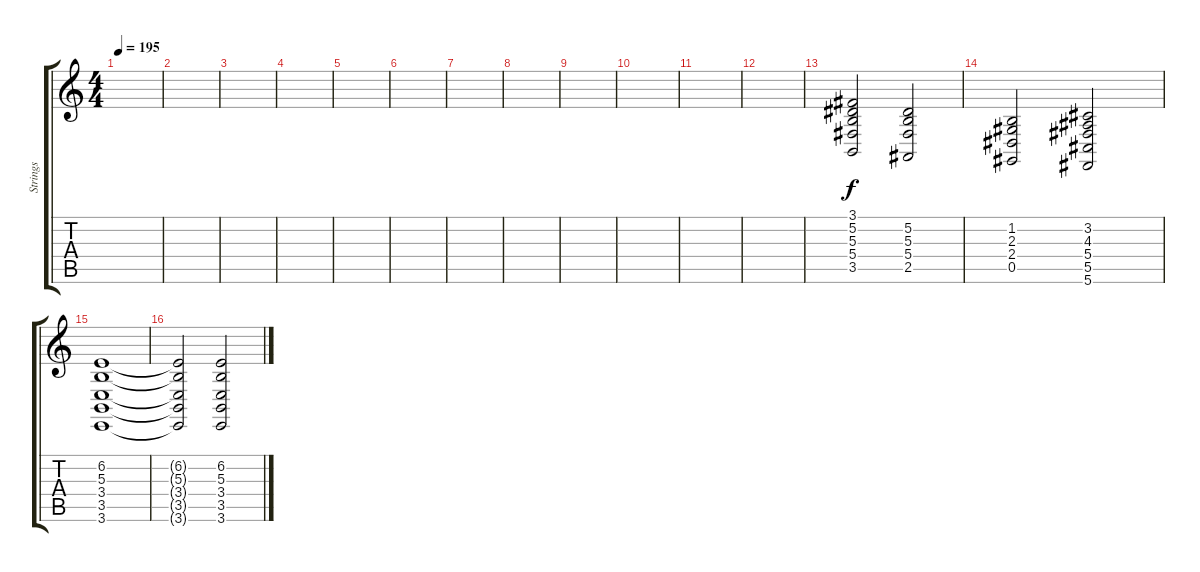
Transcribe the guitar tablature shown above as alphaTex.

\track ("Strings" "Strings") {instrument stringensemble1}
\staff {score tabs}
\tuning (Eb4 Bb3 Gb3 Db3 Ab2 Db2) {hide}
\ts (4 4)
\tempo 195
\clef g2
\ks c
|
|
|
|
|
|
|
|
|
|
|
|
(3.1 5.2 5.3 5.4 3.5).2 (5.2 5.3 5.4 2.5).2 |
(1.2 2.3 2.4 0.5).2 (3.2 4.3 5.4 5.5 5.6).2 |
(6.2 5.3 3.4 3.5 3.6).1 |
(6.2{t} 5.3{t} 3.4{t} 3.5{t} 3.6{t}).2 (6.2{sl} 5.3{sl} 3.4{sl} 3.5{sl} 3.6{sl}).2
